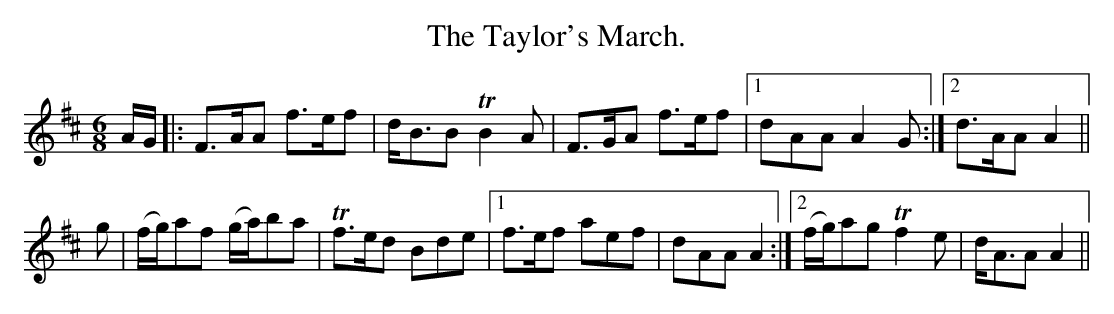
X:1
T:The Taylor's March.
M:6/8
L:1/8
K:AMix
A/G/|:F>AA     f>ef   |d<BB TB2A|    F>GA     f>ef|[1 dAA  A2G:|\
                                                   [2 d>AA A2 ||
g   |(f/g/)af (g/a/)ba|Tf>ed Bde|[1  f>ef     aef |   dAA  A2 :|\
                                 [2 (f/g/)ag Tf2e |   d<AA A2 ||
